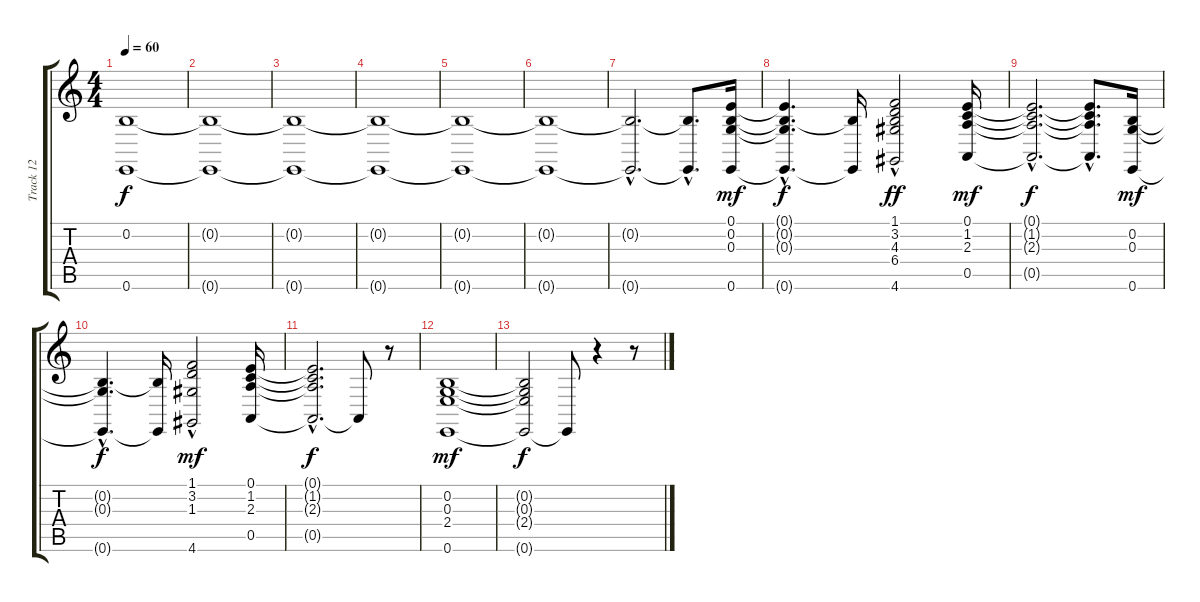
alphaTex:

\track ("Track 12" "Track 12") {instrument pad8sweep}
\staff {score tabs}
\tuning (E4 B3 G3 D3 A2 E2) {hide}
\ts (4 4)
\tempo 60
\clef g2
\ks c
(0.2{t} 0.6{t}).1{dy f} |
(0.2{t} 0.6{t}).1 |
(0.2{t} 0.6{t}).1 |
(0.2{t} 0.6{t}).1 |
(0.2{t} 0.6{t}).1 |
(0.2{t} 0.6{t}).1 |
(0.2{hac t} 0.6{hac t}).2{d} (0.2{hac t} 0.6{hac t}).8{d} (0.1 0.2 0.3 0.6).16{dy mf} |
(0.1{hac t} 0.2{hac t} 0.3{hac t} 0.6{hac t}).4{d dy f} (0.2{t} 0.6{t}).16 (1.1{hac} 3.2 4.3{hac} 6.4{hac} 4.6).2{dy ff} (0.1 1.2 2.3 0.5).16{dy mf} |
(0.1{hac t} 1.2{hac t} 2.3{hac t} 0.5{hac t}).2{d dy f} (0.1{t} 1.2{t} 2.3{t} 0.5{hac t}).8{d} (0.2 0.3 0.6).16{dy mf} |
(0.2{hac t} 0.3{hac t} 0.6{hac t}).4{d dy f} (0.2{t} 0.6{t}).16 (1.1{hac} 3.2 1.3{hac} 4.6).2{dy mf} (0.1 1.2 2.3 0.5).16 |
(0.1{hac t} 1.2{hac t} 2.3{hac t} 0.5{hac t}).2{d dy f} 0.5{t}.8 r.8 |
(0.2 0.3 2.4 0.6).1{dy mf} |
(0.2{t} 0.3{t} 2.4{t} 0.6{t}).2{dy f} 0.6{t}.8 r.4 r.8
